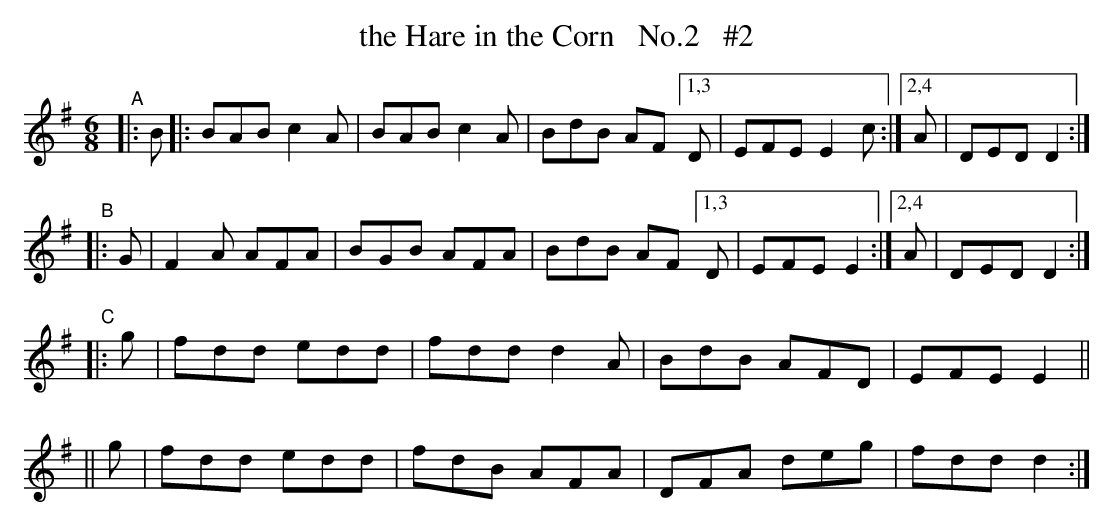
X:1
T: the Hare in the Corn   No.2   #2
M: 6/8
L: 1/8
K: Dmix
"^A"\
|: B |: BAB c2A | BAB c2A | BdB AF [1,3 D | EFE E2c :|[2,4 A | DED D2 :|
"^B"\
|: G | F2A AFA | BGB AFA | BdB AF [1,3 D | EFE E2 :|[2,4 A | DED D2 :|
"^C"\
|: g | fdd edd | fdd d2A | BdB AFD | EFE E2 ||
|| g | fdd edd | fdB AFA | DFA deg | fdd d2 :|
